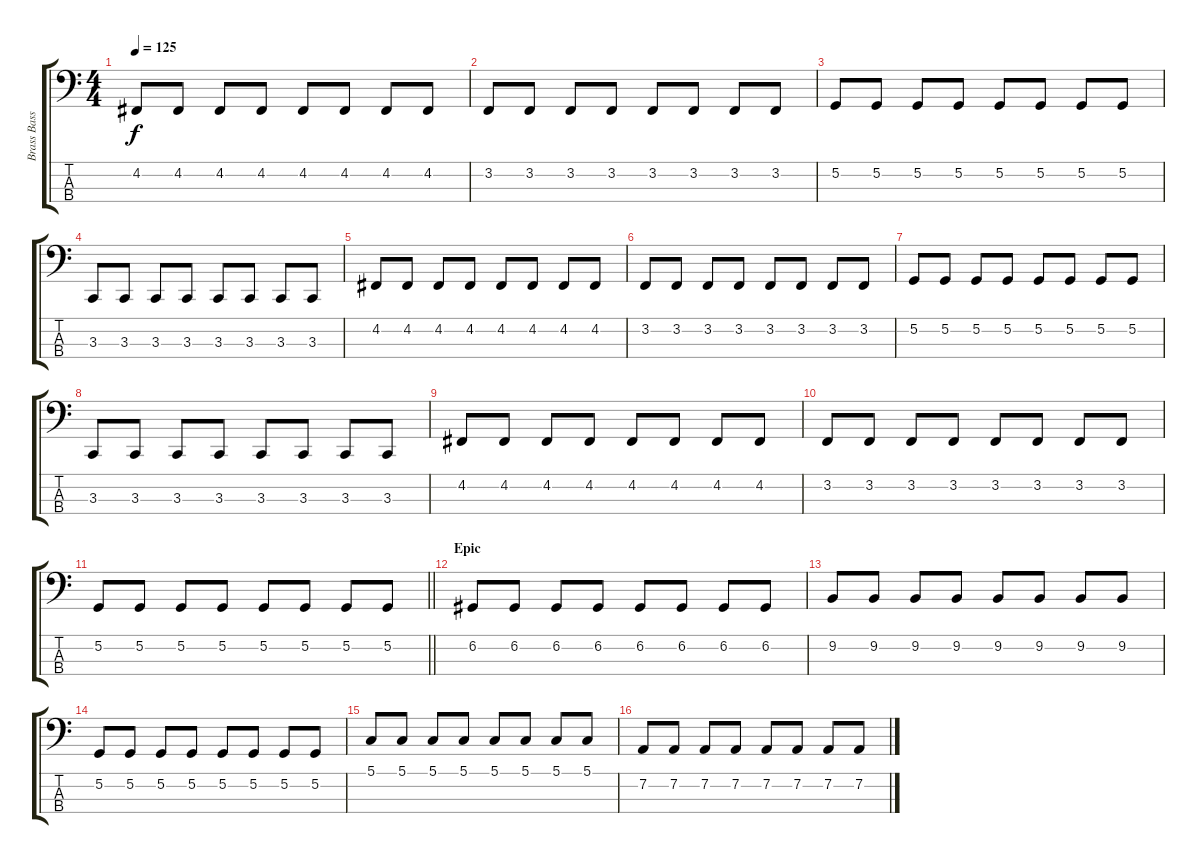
\track ("Brass Bass" "Brass Bass") {instrument tuba}
\staff {score tabs}
\tuning (G2 D2 A1 E1) {hide}
\ts (4 4)
\tempo 125
\clef f4
\ks c
4.2.8{dy f} 4.2.8 4.2.8 4.2.8 4.2.8 4.2.8 4.2.8 4.2.8 |
3.2.8 3.2.8 3.2.8 3.2.8 3.2.8 3.2.8 3.2.8 3.2.8 |
5.2.8 5.2.8 5.2.8 5.2.8 5.2.8 5.2.8 5.2.8 5.2.8 |
3.3.8 3.3.8 3.3.8 3.3.8 3.3.8 3.3.8 3.3.8 3.3.8 |
4.2.8 4.2.8 4.2.8 4.2.8 4.2.8 4.2.8 4.2.8 4.2.8 |
3.2.8 3.2.8 3.2.8 3.2.8 3.2.8 3.2.8 3.2.8 3.2.8 |
5.2.8 5.2.8 5.2.8 5.2.8 5.2.8 5.2.8 5.2.8 5.2.8 |
3.3.8 3.3.8 3.3.8 3.3.8 3.3.8 3.3.8 3.3.8 3.3.8 |
4.2.8 4.2.8 4.2.8 4.2.8 4.2.8 4.2.8 4.2.8 4.2.8 |
3.2.8 3.2.8 3.2.8 3.2.8 3.2.8 3.2.8 3.2.8 3.2.8 |
\barLineRight lightlight
5.2.8 5.2.8 5.2.8 5.2.8 5.2.8 5.2.8 5.2.8 5.2.8 |
\section ("" "Epic")
6.2.8 6.2.8 6.2.8 6.2.8 6.2.8 6.2.8 6.2.8 6.2.8 |
9.2.8 9.2.8 9.2.8 9.2.8 9.2.8 9.2.8 9.2.8 9.2.8 |
5.2.8 5.2.8 5.2.8 5.2.8 5.2.8 5.2.8 5.2.8 5.2.8 |
5.1.8 5.1.8 5.1.8 5.1.8 5.1.8 5.1.8 5.1.8 5.1.8 |
7.2.8 7.2.8 7.2.8 7.2.8 7.2.8 7.2.8 7.2.8 7.2.8
